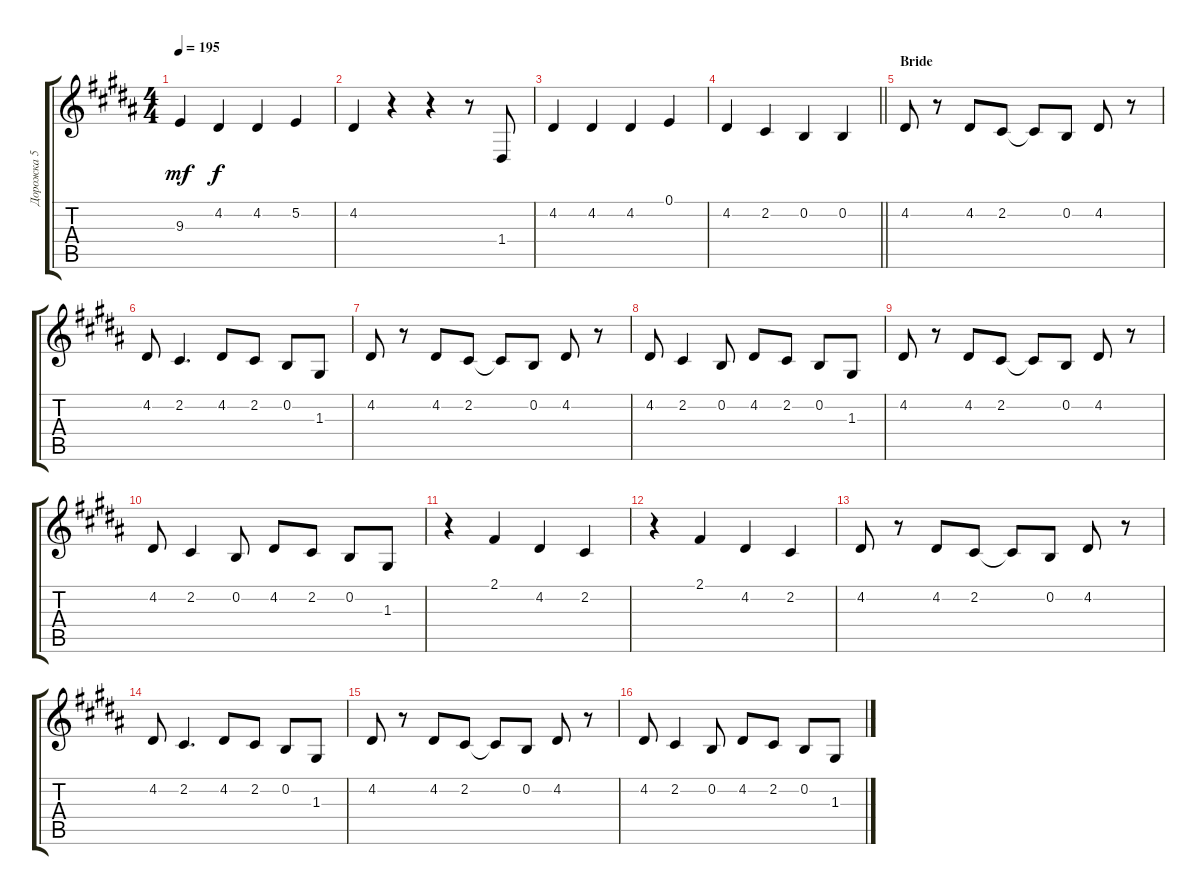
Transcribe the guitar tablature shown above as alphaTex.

\track ("Дорожка 5" "Дорожка 5") {instrument altosax}
\staff {score tabs}
\tuning (E4 B3 G3 D3 A2 E2) {hide}
\ts (4 4)
\tempo 195
\clef g2
\ks b
9.3.4{dy mf} 4.2.4{dy f} 4.2.4 5.2.4 |
4.2.4 r.4 r.4 r.8 1.4.8 |
4.2.4 4.2.4 4.2.4 0.1.4 |
\barLineRight lightlight
4.2.4 2.2.4 0.2.4 0.2.4 |
\section ("" "Bride")
4.2.8 r.8 4.2.8 2.2.8 2.2{t}.8 0.2.8 4.2.8 r.8 |
4.2.8 2.2.4{d} 4.2.8 2.2.8 0.2.8 1.3.8 |
4.2.8 r.8 4.2.8 2.2.8 2.2{t}.8 0.2.8 4.2.8 r.8 |
4.2.8 2.2.4 0.2.8 4.2.8 2.2.8 0.2.8 1.3.8 |
4.2.8 r.8 4.2.8 2.2.8 2.2{t}.8 0.2.8 4.2.8 r.8 |
4.2.8 2.2.4 0.2.8 4.2.8 2.2.8 0.2.8 1.3.8 |
r.4 2.1.4 4.2.4 2.2.4 |
r.4 2.1.4 4.2.4 2.2.4 |
4.2.8 r.8 4.2.8 2.2.8 2.2{t}.8 0.2.8 4.2.8 r.8 |
4.2.8 2.2.4{d} 4.2.8 2.2.8 0.2.8 1.3.8 |
4.2.8 r.8 4.2.8 2.2.8 2.2{t}.8 0.2.8 4.2.8 r.8 |
4.2.8 2.2.4 0.2.8 4.2.8 2.2.8 0.2.8 1.3.8
